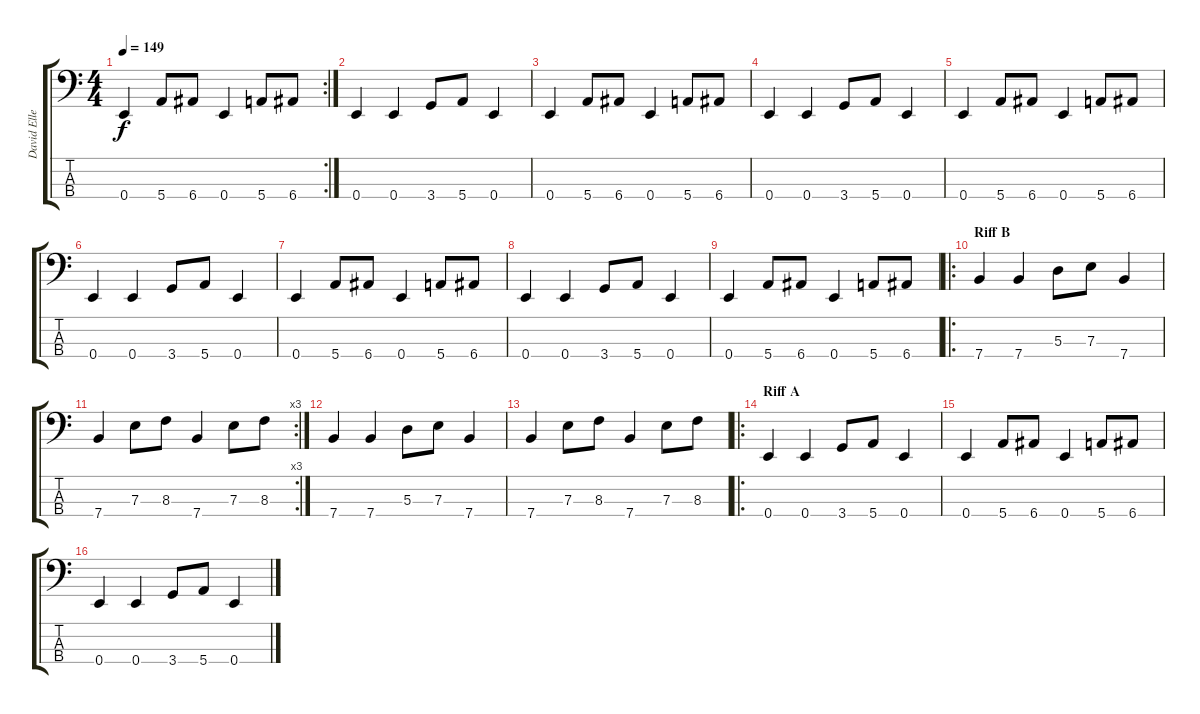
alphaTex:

\track ("David Ellefson" "David Elle") {instrument electricbassfinger}
\staff {score tabs}
\tuning (G2 D2 A1 E1) {hide}
\rc 2
\ts (4 4)
\tempo 149
\clef f4
\ks c
0.4.4{dy f} 5.4.8 6.4.8 0.4.4 5.4.8 6.4.8 |
0.4.4 0.4.4 3.4.8 5.4.8 0.4.4 |
0.4.4 5.4.8 6.4.8 0.4.4 5.4.8 6.4.8 |
0.4.4 0.4.4 3.4.8 5.4.8 0.4.4 |
0.4.4 5.4.8 6.4.8 0.4.4 5.4.8 6.4.8 |
0.4.4 0.4.4 3.4.8 5.4.8 0.4.4 |
0.4.4 5.4.8 6.4.8 0.4.4 5.4.8 6.4.8 |
0.4.4 0.4.4 3.4.8 5.4.8 0.4.4 |
0.4.4 5.4.8 6.4.8 0.4.4 5.4.8 6.4.8 |
\ro
\section ("" "Riff B")
7.4.4 7.4.4 5.3.8 7.3.8 7.4.4 |
\rc 3
7.4.4 7.3.8 8.3.8 7.4.4 7.3.8 8.3.8 |
7.4.4 7.4.4 5.3.8 7.3.8 7.4.4 |
7.4.4 7.3.8 8.3.8 7.4.4 7.3.8 8.3.8 |
\ro
\section ("" "Riff A")
0.4.4 0.4.4 3.4.8 5.4.8 0.4.4 |
0.4.4 5.4.8 6.4.8 0.4.4 5.4.8 6.4.8 |
0.4.4 0.4.4 3.4.8 5.4.8 0.4.4
